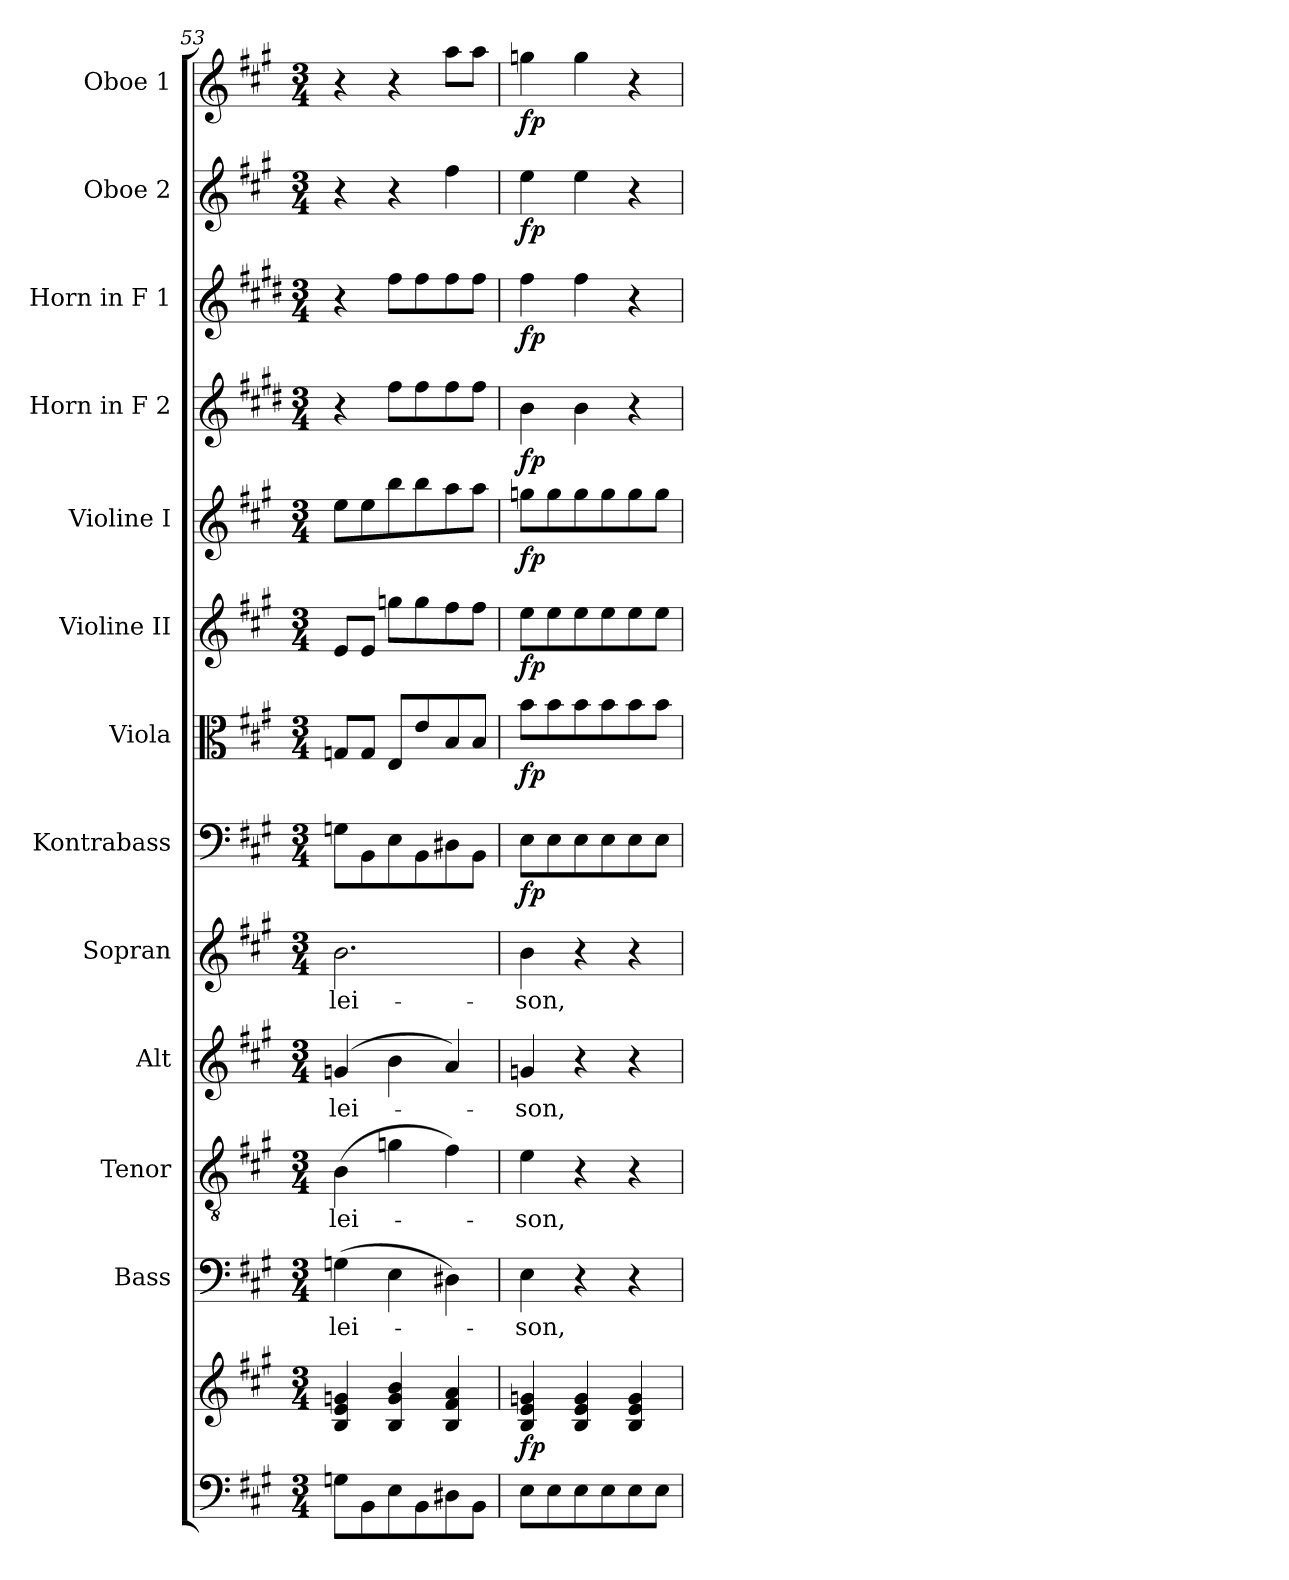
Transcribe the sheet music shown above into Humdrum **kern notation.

**kern	**kern	**dynam	**kern	**text	**kern	**text	**kern	**text	**kern	**text	**kern	**dynam	**kern	**dynam	**kern	**dynam	**kern	**dynam	**kern	**dynam	**kern	**dynam	**kern	**dynam	**kern	**dynam
*part13	*part13	*part13	*part12	*part12	*part11	*part11	*part10	*part10	*part9	*part9	*part8	*part8	*part7	*part7	*part6	*part6	*part5	*part5	*part4	*part4	*part3	*part3	*part2	*part2	*part1	*part1
*staff14	*staff13	*staff13/14	*staff12	*staff12	*staff11	*staff11	*staff10	*staff10	*staff9	*staff9	*staff8	*staff8	*staff7	*staff7	*staff6	*staff6	*staff5	*staff5	*staff4	*staff4	*staff3	*staff3	*staff2	*staff2	*staff1	*staff1
*	*	*	*I"Bass	*	*I"Tenor	*	*I"Alt	*	*I"Sopran	*	*I"Kontrabass	*	*I"Viola	*	*I"Violine II	*	*I"Violine I	*	*I"Horn in F 2	*	*I"Horn in F 1	*	*I"Oboe 2	*	*I"Oboe 1	*
*	*	*	*I'B.	*	*I'T.	*	*I'A.	*	*I'S.	*	*I'Kb.	*	*I'Vla.	*	*I'Vl. II	*	*I'Vl. I	*	*	*	*	*	*I'Ob.. 2	*	*I'Ob. 1	*
*clefF4	*clefG2	*	*clefF4	*	*clefGv2	*	*clefG2	*	*clefG2	*	*clefF4	*	*clefC3	*	*clefG2	*	*clefG2	*	*clefG2	*	*clefG2	*	*clefG2	*	*clefG2	*
*	*	*	*	*	*	*	*	*	*	*	*ITrd7c12	*	*	*	*	*	*	*	*ITrd4c7	*	*ITrd4c7	*	*	*	*	*
*k[f#c#g#]	*k[f#c#g#]	*	*k[f#c#g#]	*	*k[f#c#g#]	*	*k[f#c#g#]	*	*k[f#c#g#]	*	*k[f#c#g#]	*	*k[f#c#g#]	*	*k[f#c#g#]	*	*k[f#c#g#]	*	*k[f#c#g#]	*	*k[f#c#g#]	*	*k[f#c#g#]	*	*k[f#c#g#]	*
*A:	*A:	*	*A:	*	*A:	*	*A:	*	*A:	*	*A:	*	*A:	*	*A:	*	*A:	*	*A:	*	*A:	*	*A:	*	*A:	*
*M3/4	*M3/4	*	*M3/4	*	*M3/4	*	*M3/4	*	*M3/4	*	*M3/4	*	*M3/4	*	*M3/4	*	*M3/4	*	*M3/4	*	*M3/4	*	*M3/4	*	*M3/4	*
=53	=53	=53	=53	=53	=53	=53	=53	=53	=53	=53	=53	=53	=53	=53	=53	=53	=53	=53	=53	=53	=53	=53	=53	=53	=53	=53
!	!	!	!	!LO:LY:b	!	!LO:LY:b	!	!LO:LY:b	!	!LO:LY:b	!	!	!	!	!	!	!	!	!	!	!	!	!	!	!	!
8Gn\L	4B/ 4e/ 4gn/	.	(>4Gn\	-lei-	(>4B\	-lei-	(4gn/	-lei-	2.b\	-lei-	8GGn\L	.	8Gn/L	.	8e/L	.	8ee\L	.	4r	.	4r	.	4r	.	4r	.
8BB\	.	.	.	.	.	.	.	.	.	.	8BBB\	.	8G/J	.	8e/J	.	8ee\	.	.	.	.	.	.	.	.	.
8E\	4B/ 4g/ 4b/	.	4E\	.	4gn\	.	4b\	.	.	.	8EE\	.	8E/L	.	8ggn\L	.	8bb\	.	8b\L	.	8b\L	.	4r	.	4r	.
8BB\	.	.	.	.	.	.	.	.	.	.	8BBB\	.	8e/	.	8gg\	.	8bb\	.	8b\	.	8b\	.	.	.	.	.
8D#X\	4B/ 4f#/ 4a/	.	4D#X\)	.	4f#\)	.	4a/)	.	.	.	8DD#X\	.	8B/	.	8ff#\	.	8aa\	.	8b\	.	8b\	.	4ff#\	.	8aa\L	.
8BB\J	.	.	.	.	.	.	.	.	.	.	8BBB\J	.	8B/J	.	8ff#\J	.	8aa\J	.	8b\J	.	8b\J	.	.	.	8aa\J	.
=54	=54	=54	=54	=54	=54	=54	=54	=54	=54	=54	=54	=54	=54	=54	=54	=54	=54	=54	=54	=54	=54	=54	=54	=54	=54	=54
!	!	!LO:DY:b	!	!LO:LY:b	!	!LO:LY:b	!	!LO:LY:b	!	!LO:LY:b	!	!LO:DY:b	!	!LO:DY:b	!	!LO:DY:b	!	!LO:DY:b	!	!LO:DY:b	!	!LO:DY:b	!	!LO:DY:b	!	!LO:DY:b
8E\L	4B/ 4e/ 4gn/	fp	4E\	-son,	4e\	-son,	4gn/	-son,	4b\	-son,	8EE\L	fp	8b\L	fp	8ee\L	fp	8ggn\L	fp	4e\	fp	4b\	fp	4ee\	fp	4ggn\	fp
8E\	.	.	.	.	.	.	.	.	.	.	8EE\	.	8b\	.	8ee\	.	8gg\	.	.	.	.	.	.	.	.	.
8E\	4B/ 4e/ 4g/	.	4r	.	4r	.	4r	.	4r	.	8EE\	.	8b\	.	8ee\	.	8gg\	.	4e\	.	4b\	.	4ee\	.	4gg\	.
8E\	.	.	.	.	.	.	.	.	.	.	8EE\	.	8b\	.	8ee\	.	8gg\	.	.	.	.	.	.	.	.	.
8E\	4B/ 4e/ 4g/	.	4r	.	4r	.	4r	.	4r	.	8EE\	.	8b\	.	8ee\	.	8gg\	.	4r	.	4r	.	4r	.	4r	.
8E\J	.	.	.	.	.	.	.	.	.	.	8EE\J	.	8b\J	.	8ee\J	.	8gg\J	.	.	.	.	.	.	.	.	.
=	=	=	=	=	=	=	=	=	=	=	=	=	=	=	=	=	=	=	=	=	=	=	=	=	=	=
*-	*-	*-	*-	*-	*-	*-	*-	*-	*-	*-	*-	*-	*-	*-	*-	*-	*-	*-	*-	*-	*-	*-	*-	*-	*-	*-
